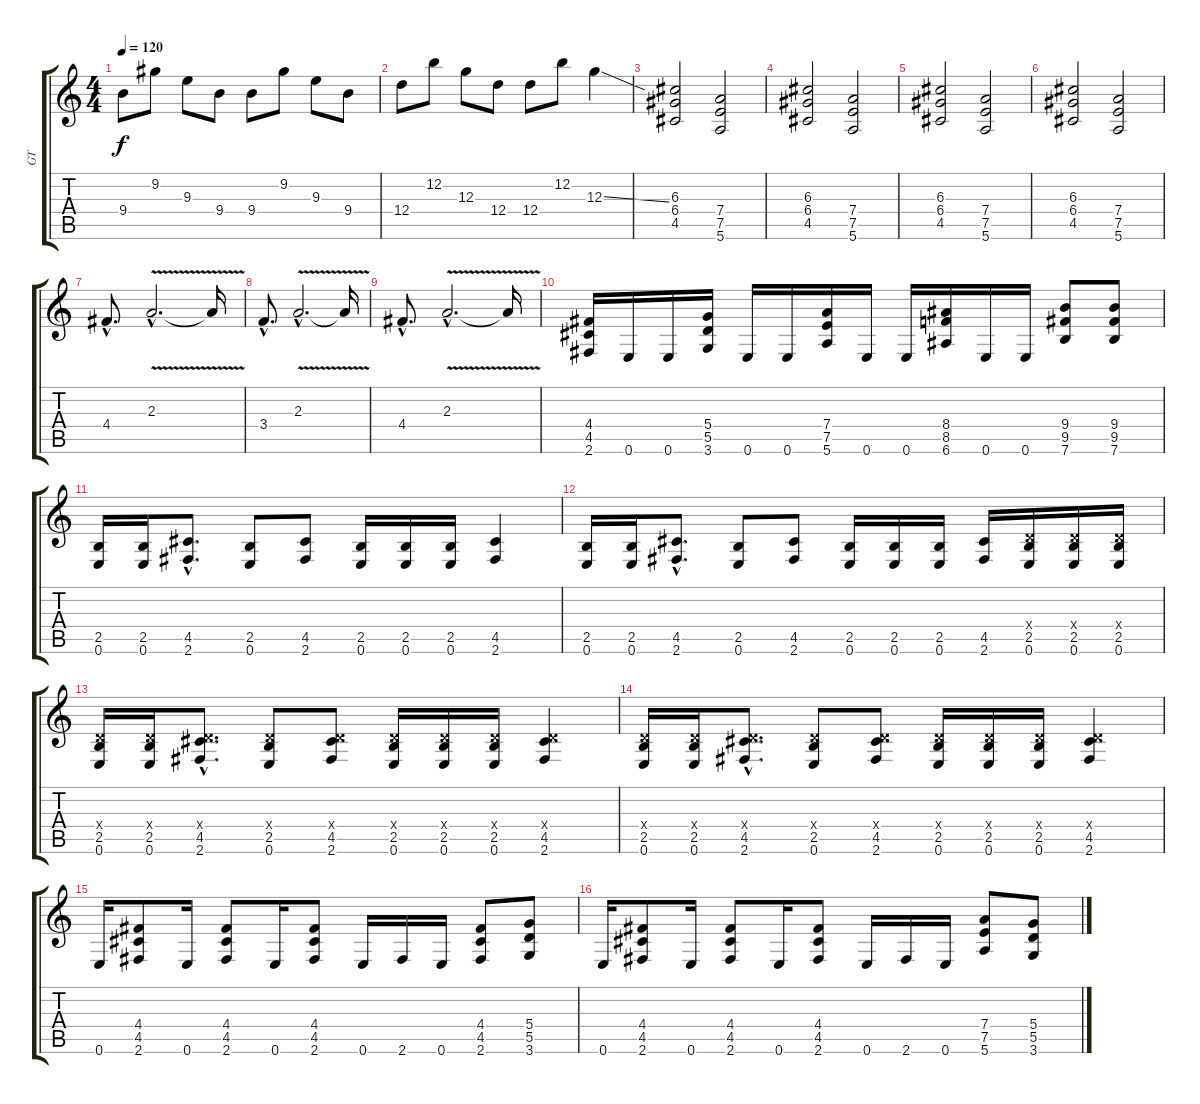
\track ("GT" "GT") {instrument distortionguitar}
\staff {score tabs}
\tuning (E4 B3 G3 D3 A2 E2) {hide}
\ts (4 4)
\tempo 120
\clef g2
\ks c
9.4.8{dy f} 9.2.8 9.3.8 9.4.8 9.4.8 9.2.8 9.3.8 9.4.8 |
12.4.8 12.2.8 12.3.8 12.4.8 12.4.8 12.2.8 12.3{ss}.4 |
(6.3 6.4 4.5).2 (7.4 7.5 5.6).2 |
(6.3 6.4 4.5).2 (7.4 7.5 5.6).2 |
(6.3 6.4 4.5).2 (7.4 7.5 5.6).2 |
(6.3 6.4 4.5).2 (7.4 7.5 5.6).2 |
4.4{hac}.8{d} 2.3{v hac}.2{d} 2.3{t}.16 |
3.4{hac}.8{d} 2.3{v hac}.2{d} 2.3{t}.16 |
4.4{hac}.8{d} 2.3{v hac}.2{d} 2.3{t}.16 |
(4.4 4.5 2.6).16 0.6.16 0.6.16 (5.4 5.5 3.6).16 0.6.16 0.6.16 (7.4 7.5 5.6).16 0.6.16 0.6.16 (8.4 8.5 6.6).16 0.6.16 0.6.16 (9.4 9.5 7.6).8 (9.4 9.5 7.6).8 |
(2.5 0.6).16 (2.5 0.6).16 (4.5{hac} 2.6{hac}).8{d} (2.5 0.6).8 (4.5 2.6).8 (2.5 0.6).16 (2.5 0.6).16 (2.5 0.6).16 (4.5 2.6).4 |
(2.5 0.6).16 (2.5 0.6).16 (4.5{hac} 2.6{hac}).8{d} (2.5 0.6).8 (4.5 2.6).8 (2.5 0.6).16 (2.5 0.6).16 (2.5 0.6).16 (4.5 2.6).16 (0.4{x} 2.5 0.6).16 (0.4{x} 2.5 0.6).16 (0.4{x} 2.5 0.6).16 |
(0.4{x} 2.5 0.6).16 (0.4{x} 2.5 0.6).16 (0.4{hac x} 4.5{hac} 2.6{hac}).8{d} (0.4{x} 2.5 0.6).8 (0.4{x} 4.5 2.6).8 (0.4{x} 2.5 0.6).16 (0.4{x} 2.5 0.6).16 (0.4{x} 2.5 0.6).16 (0.4{x} 4.5 2.6).4 |
(0.4{x} 2.5 0.6).16 (0.4{x} 2.5 0.6).16 (0.4{hac x} 4.5{hac} 2.6{hac}).8{d} (0.4{x} 2.5 0.6).8 (0.4{x} 4.5 2.6).8 (0.4{x} 2.5 0.6).16 (0.4{x} 2.5 0.6).16 (0.4{x} 2.5 0.6).16 (0.4{x} 4.5 2.6).4 |
0.6.16 (4.4 4.5 2.6).8 0.6.16 (4.4 4.5 2.6).8 0.6.16 (4.4 4.5 2.6).8 0.6.16 2.6.16 0.6.16 (4.4 4.5 2.6).8 (5.4 5.5 3.6).8 |
0.6.16 (4.4 4.5 2.6).8 0.6.16 (4.4 4.5 2.6).8 0.6.16 (4.4 4.5 2.6).8 0.6.16 2.6.16 0.6.16 (7.4 7.5 5.6).8 (5.4 5.5 3.6).8
